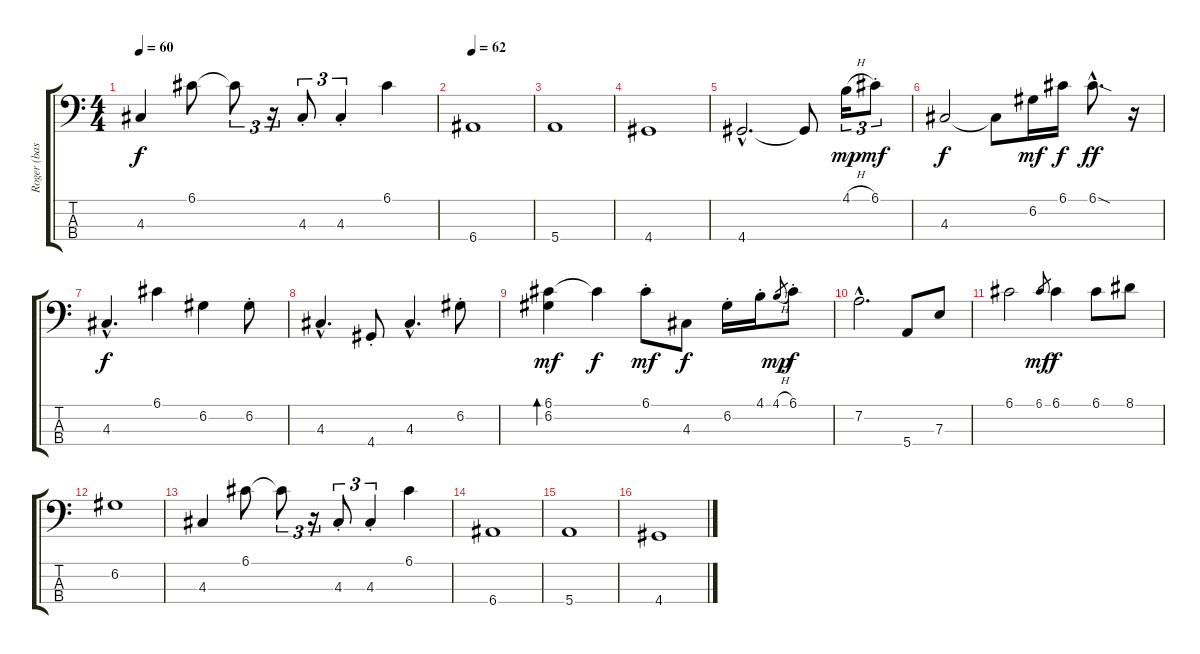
\track ("Roger (bass pick)" "Roger (bas") {instrument electricbasspick}
\staff {score tabs}
\tuning (G2 D2 A1 E1) {hide}
\ts (4 4)
\tempo 60
\clef f4
\ks c
4.3.4{dy f} 6.1.8 6.1{t}.8{tu (3 2)} r.16{tu (3 2)} 4.3{st}.8{tu (3 2)} 4.3{st}.4{tu (3 2)} 6.1.4 |
\tempo 62
6.4.1 |
5.4.1 |
4.4.1 |
4.4{hac}.2{d} 4.4{t}.8 4.1{h}.16{tu (3 2) dy mp} 6.1{st}.8{tu (3 2) dy mf} |
4.3.2{dy f} 4.3{t}.8 6.2.16{dy mf} 6.1.16{dy f} 6.1{sod hac}.8{d dy ff} r.16 |
4.3{hac}.4{d dy f} 6.1.4 6.2.4 6.2{st}.8 |
4.3{hac}.4{d} 4.4{st}.8 4.3{hac}.4{d} 6.2{st}.8 |
(6.1 6.2).4{bd 120 dy mf} 6.1{t}.4{dy f} 6.1{st}.8{dy mf} 4.3.8{dy f} 6.2{st}.16 4.1{st}.16 4.1{h}.8{gr dy mp} 6.1{st}.8{dy f} |
7.2{hac}.2{d} 5.4.8 7.3.8 |
6.1.2 6.1.8{gr dy mf} 6.1.4{dy f} 6.1.8 8.1.8 |
6.2.1 |
4.3.4 6.1.8 6.1{t}.8{tu (3 2)} r.16{tu (3 2)} 4.3{st}.8{tu (3 2)} 4.3{st}.4{tu (3 2)} 6.1.4 |
6.4.1 |
5.4.1 |
4.4.1
